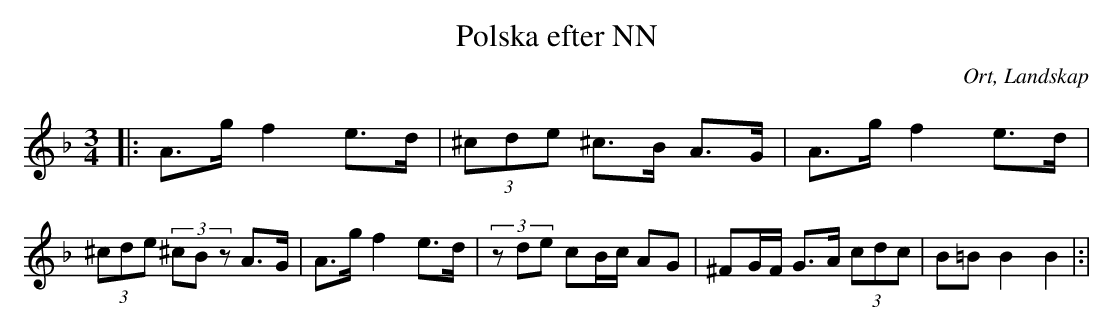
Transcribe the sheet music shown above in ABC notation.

X:1
T:Polska efter NN
O:Ort, Landskap
M:3/4
L:1/8
K:Dm
|: A>g f2 e>d|(3^cde ^c>B A>G|A>g f2 e>d|(3^cde (3^cBz A>G|A>g f2 e>d|(3zde cB/c/ AG|^FG/F/ G>A (3cdc  |B=B B2 B2|:|
